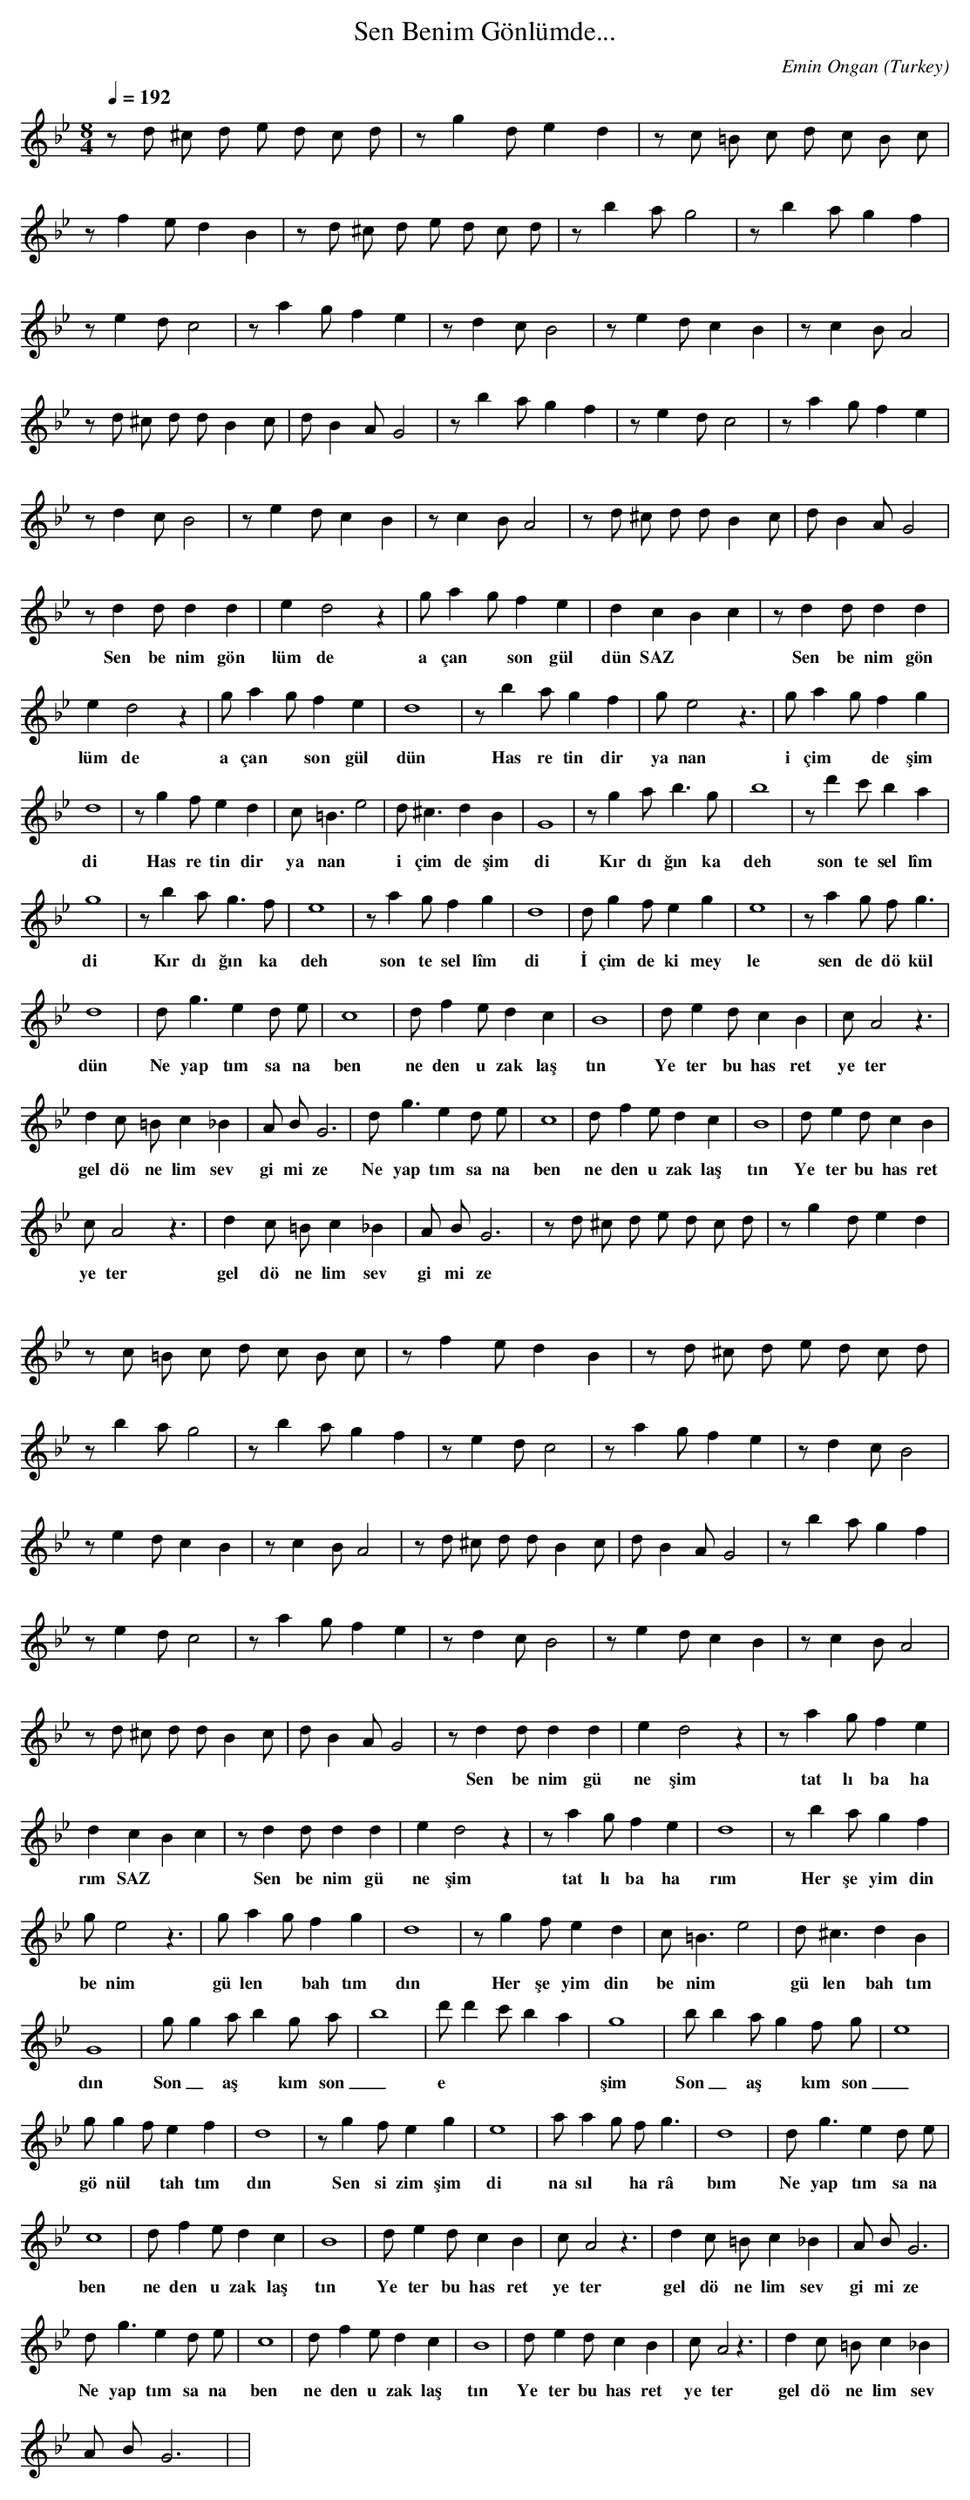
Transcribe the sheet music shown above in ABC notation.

X:1
T: Sen Benim Gönlümde...
C: Emin Ongan
O: Turkey
M: 8/4
L: 1/16
K: C _B _e
Q: 1/4=192
z2 d2 ^c2 d2 e2 d2 c2 d2  | z2 g4 d2 e4 d4  | \
w:   |   |
z2 c2 =B2 c2 d2 c2 B2 c2  |
w:   |
z2 f4 e2 d4 B4  | z2 d2 ^c2 d2 e2 d2 c2 d2  | \
w:   |   |
z2 b4 a2 g8  | z2 b4 a2 g4 f4  |
w:   |   |
z2 e4 d2 c8  | z2 a4 g2 f4 e4  | z2 d4 c2 B8  | \
w:   |   |   |
z2 e4 d2 c4 B4  | z2 c4 B2 A8  |
w:   |   |
z2 d2 ^c2 d2 d2 B4 c2  | d2 B4 A2 G8  | \
w:   |   |
z2 b4 a2 g4 f4  | z2 e4 d2 c8  | z2 a4 g2 f4 e4  |
w:   |   |   |
z2 d4 c2 B8  | z2 e4 d2 c4 B4  | z2 c4 B2 A8  | \
w:   |   |   |
z2 d2 ^c2 d2 d2 B4 c2  | d2 B4 A2 G8  |
w:   |   |
z2 d4 d2 d4 d4  | e4 d8 z4  | g2 a4 g2 f4 e4  | \
w:  Sen  be nim  gön  |  lüm de   |  a çan  *  son  gül  |
d4 c4 B4 c4  | z2 d4 d2 d4 d4  |
w:  dün   SAZ  |  Sen  be nim  gön  |
e4 d8 z4  | g2 a4 g2 f4 e4  | d16  | z2 b4 a2 g4 f4  | \
w:  lüm de   |  a çan  *  son  gül  |  dün    |  Has re tin dir   |
g2 e8 z6  | g2 a4 g2 f4 g4  |
w:  ya nan   |  i çim *  de  şim  |
d16  | z2 g4 f2 e4 d4  | c2 =B6 e8  | d2 ^c6 d4 B4  | G16  | \
w:  di    |  Has re tin dir   |  ya nan   |  i çim de  şim  |  di    |
z2 g4 a2 b6 g2  | b16  | z2 d'4 c'2 b4 a4  |
w:  Kır dı ğın  ka  |  deh   |  son  te sel lîm  |
g16  | z2 b4 a2 g6 f2  | e16  | z2 a4 g2 f4 g4  | d16  | \
w:  di    |  Kır dı ğın  ka  |  deh   |  son  te sel lîm  |  di    |
d2 g4 f2 e4 g4  | e16  | z2 a4 g2 f2 g6  |
w:  İ çim de ki  mey  |  le   |  sen  de  dö kül  |
d16  | d2 g6 e4 d2 e2  | c16  | d2 f4 e2 d4 c4  | B16  | \
w:  dün    |  Ne  yap tım  sa na   |  ben   |  ne den  u zak laş  |  tın    |
d2 e4 d2 c4 B4  | c2 A8 z6  |
w:  Ye ter  bu  has ret   |  ye ter   |
d4 c2 =B2 c4 _B4  | A2 B2 G12  | d2 g6 e4 d2 e2  | c16  | \
w:  gel  dö ne lim  sev  |  gi mi ze    |  Ne  yap tım  sa na   |  ben   |
d2 f4 e2 d4 c4  | B16  | d2 e4 d2 c4 B4  |
w:  ne den  u zak laş  |  tın    |  Ye ter  bu  has ret   |
c2 A8 z6  | d4 c2 =B2 c4 _B4  | A2 B2 G12  | \
w:  ye ter   |  gel  dö ne lim  sev  |  gi mi ze    |
z2 d2 ^c2 d2 e2 d2 c2 d2  | z2 g4 d2 e4 d4  |
w:   |   |
z2 c2 =B2 c2 d2 c2 B2 c2  | z2 f4 e2 d4 B4  | \
w:   |   |
z2 d2 ^c2 d2 e2 d2 c2 d2  |
w:   |
z2 b4 a2 g8  | z2 b4 a2 g4 f4  | z2 e4 d2 c8  | \
w:   |   |   |
z2 a4 g2 f4 e4  | z2 d4 c2 B8  |
w:   |   |
z2 e4 d2 c4 B4  | z2 c4 B2 A8  | z2 d2 ^c2 d2 d2 B4 c2  | \
w:   |   |   |
d2 B4 A2 G8  | z2 b4 a2 g4 f4  |
w:   |   |
z2 e4 d2 c8  | z2 a4 g2 f4 e4  | z2 d4 c2 B8  | \
w:   |   |   |
z2 e4 d2 c4 B4  | z2 c4 B2 A8  |
w:   |   |
z2 d2 ^c2 d2 d2 B4 c2  | d2 B4 A2 G8  | \
w:   |   |
z2 d4 d2 d4 d4  | e4 d8 z4  | z2 a4 g2 f4 e4  |
w:  Sen  be nim  gü  |  ne şim   |  tat lı  ba ha  |
d4 c4 B4 c4  | z2 d4 d2 d4 d4  | e4 d8 z4  | \
w:  rım   SAZ  |  Sen  be nim  gü  |  ne şim   |
z2 a4 g2 f4 e4  | d16  | z2 b4 a2 g4 f4  |
w:  tat lı  ba ha  |  rım    |  Her  şe yim din   |
g2 e8 z6  | g2 a4 g2 f4 g4  | d16  | z2 g4 f2 e4 d4  | \
w:  be nim   |  gü len  *  bah tım  |  dın    |  Her  şe yim din   |
c2 =B6 e8  | d2 ^c6 d4 B4  |
w:  be nim   |  gü len  bah tım  |
G16  | g2 g4 a2 b4 g2 a2  | b16  | d'2 d'4 c'2 b4 a4  | g16  | \
w:  dın    |  Son_ aş *  kım  son_ e  |  şim   |  gö nül  *  tah tım  |  dın    |
b2 b4 a2 g4 f2 g2  | e16  |
w:  Son_ aş *  kım  son_ e  |  şim   |
g2 g4 f2 e4 f4  | d16  | z2 g4 f2 e4 g4  | e16  | \
w:  gö nül  *  tah tım  |  dın    |  Sen si zim  şim  |  di   |
a2 a4 g2 f2 g6  | d16  | d2 g6 e4 d2 e2  |
w:  na sıl  *  ha râ  |  bım    |  Ne  yap tım  sa na   |
c16  | d2 f4 e2 d4 c4  | B16  | d2 e4 d2 c4 B4  | \
w:  ben   |  ne den  u zak laş  |  tın    |  Ye ter  bu  has ret   |
c2 A8 z6  | d4 c2 =B2 c4 _B4  | A2 B2 G12  |
w:  ye ter   |  gel  dö ne lim  sev  |  gi mi ze    |
d2 g6 e4 d2 e2  | c16  | d2 f4 e2 d4 c4  | B16  | \
w:  Ne  yap tım  sa na   |  ben   |  ne den  u zak laş  |  tın    |
d2 e4 d2 c4 B4  | c2 A8 z6  | d4 c2 =B2 c4 _B4  |
w:  Ye ter  bu  has ret   |  ye ter   |  gel  dö ne lim  sev  |
A2 B2 G12  | |
